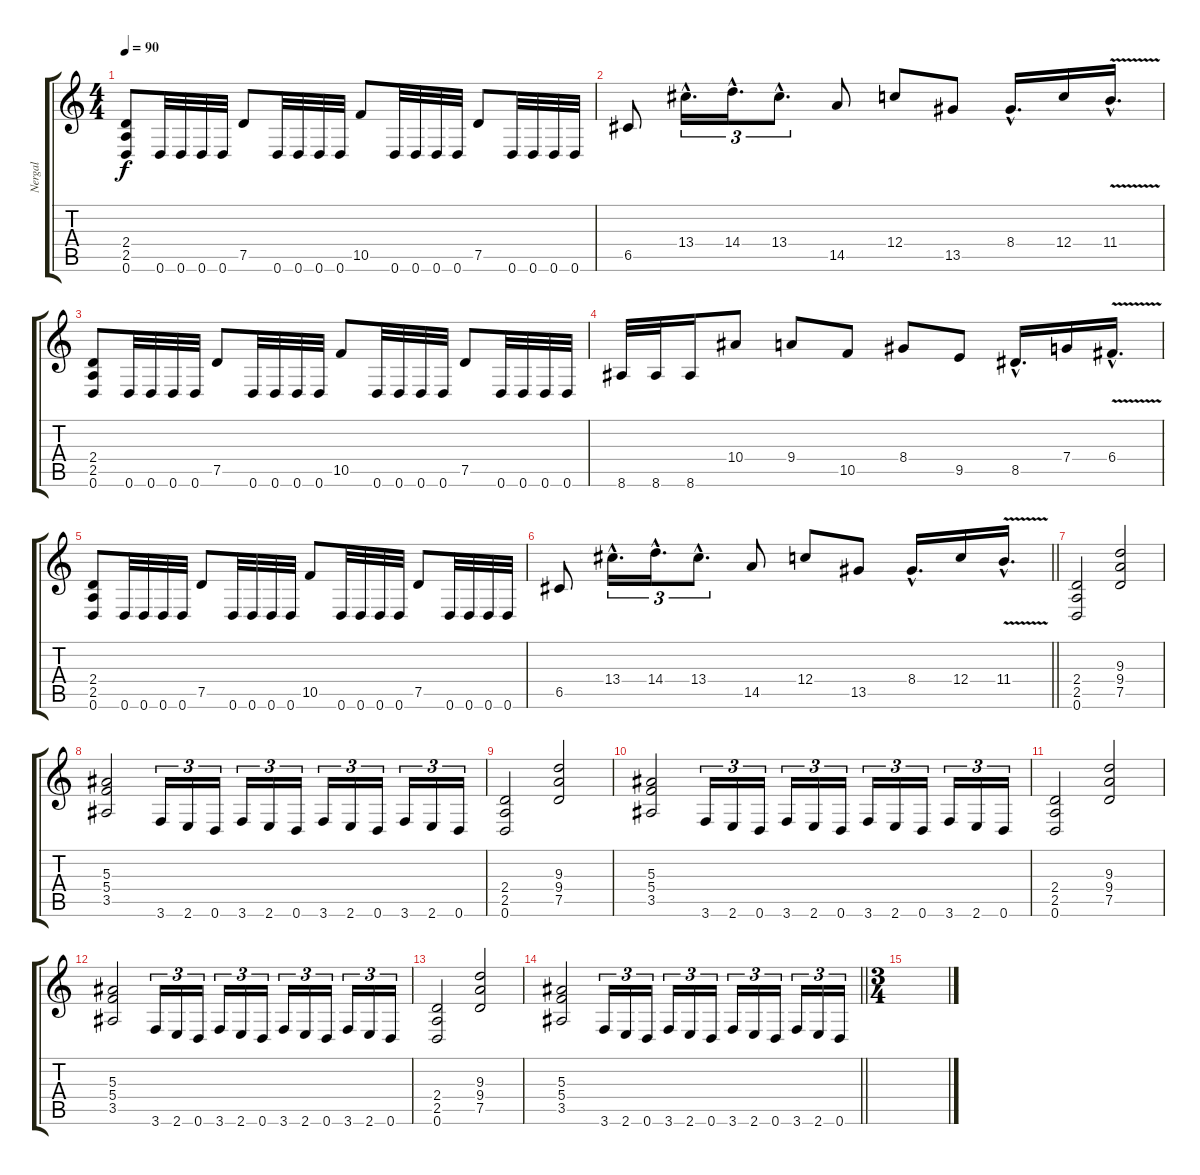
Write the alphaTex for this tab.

\track ("Nergal" "Nergal") {instrument distortionguitar}
\staff {score tabs}
\tuning (D4 A3 F3 C3 G2 D2) {hide}
\ts (4 4)
\tempo 90
\clef g2
\ks c
(2.4 2.5 0.6).8{dy f} 0.6.32 0.6.32 0.6.32 0.6.32 7.5.8 0.6.32 0.6.32 0.6.32 0.6.32 10.5.8 0.6.32 0.6.32 0.6.32 0.6.32 7.5.8 0.6.32 0.6.32 0.6.32 0.6.32 |
6.5.8 13.4{hac}.16{d tu (3 2)} 14.4{hac}.16{d tu (3 2)} 13.4{hac}.8{d tu (3 2)} 14.5.8 12.4.8 13.5.8 8.4{hac}.16{d} 12.4.16 11.4{v hac}.16{d} |
(2.4 2.5 0.6).8 0.6.32 0.6.32 0.6.32 0.6.32 7.5.8 0.6.32 0.6.32 0.6.32 0.6.32 10.5.8 0.6.32 0.6.32 0.6.32 0.6.32 7.5.8 0.6.32 0.6.32 0.6.32 0.6.32 |
8.6.32 8.6.32 8.6.16 10.4.8 9.4.8 10.5.8 8.4.8 9.5.8 8.5{hac}.16{d} 7.4.16 6.4{v hac}.16{d} |
(2.4 2.5 0.6).8 0.6.32 0.6.32 0.6.32 0.6.32 7.5.8 0.6.32 0.6.32 0.6.32 0.6.32 10.5.8 0.6.32 0.6.32 0.6.32 0.6.32 7.5.8 0.6.32 0.6.32 0.6.32 0.6.32 |
\barLineRight lightlight
6.5.8 13.4{hac}.16{d tu (3 2)} 14.4{hac}.16{d tu (3 2)} 13.4{hac}.8{d tu (3 2)} 14.5.8 12.4.8 13.5.8 8.4{hac}.16{d} 12.4.16 11.4{v hac}.16{d} |
(2.4 2.5 0.6).2 (9.3 9.4 7.5).2 |
(5.3 5.4 3.5).2 3.6.16{tu (3 2)} 2.6.16{tu (3 2)} 0.6.16{tu (3 2)} 3.6.16{tu (3 2)} 2.6.16{tu (3 2)} 0.6.16{tu (3 2)} 3.6.16{tu (3 2)} 2.6.16{tu (3 2)} 0.6.16{tu (3 2)} 3.6.16{tu (3 2)} 2.6.16{tu (3 2)} 0.6.16{tu (3 2)} |
(2.4 2.5 0.6).2 (9.3 9.4 7.5).2 |
(5.3 5.4 3.5).2 3.6.16{tu (3 2)} 2.6.16{tu (3 2)} 0.6.16{tu (3 2)} 3.6.16{tu (3 2)} 2.6.16{tu (3 2)} 0.6.16{tu (3 2)} 3.6.16{tu (3 2)} 2.6.16{tu (3 2)} 0.6.16{tu (3 2)} 3.6.16{tu (3 2)} 2.6.16{tu (3 2)} 0.6.16{tu (3 2)} |
(2.4 2.5 0.6).2 (9.3 9.4 7.5).2 |
(5.3 5.4 3.5).2 3.6.16{tu (3 2)} 2.6.16{tu (3 2)} 0.6.16{tu (3 2)} 3.6.16{tu (3 2)} 2.6.16{tu (3 2)} 0.6.16{tu (3 2)} 3.6.16{tu (3 2)} 2.6.16{tu (3 2)} 0.6.16{tu (3 2)} 3.6.16{tu (3 2)} 2.6.16{tu (3 2)} 0.6.16{tu (3 2)} |
(2.4 2.5 0.6).2 (9.3 9.4 7.5).2 |
\barLineRight lightlight
(5.3 5.4 3.5).2 3.6.16{tu (3 2)} 2.6.16{tu (3 2)} 0.6.16{tu (3 2)} 3.6.16{tu (3 2)} 2.6.16{tu (3 2)} 0.6.16{tu (3 2)} 3.6.16{tu (3 2)} 2.6.16{tu (3 2)} 0.6.16{tu (3 2)} 3.6.16{tu (3 2)} 2.6.16{tu (3 2)} 0.6.16{tu (3 2)} |
\ts (3 4)
